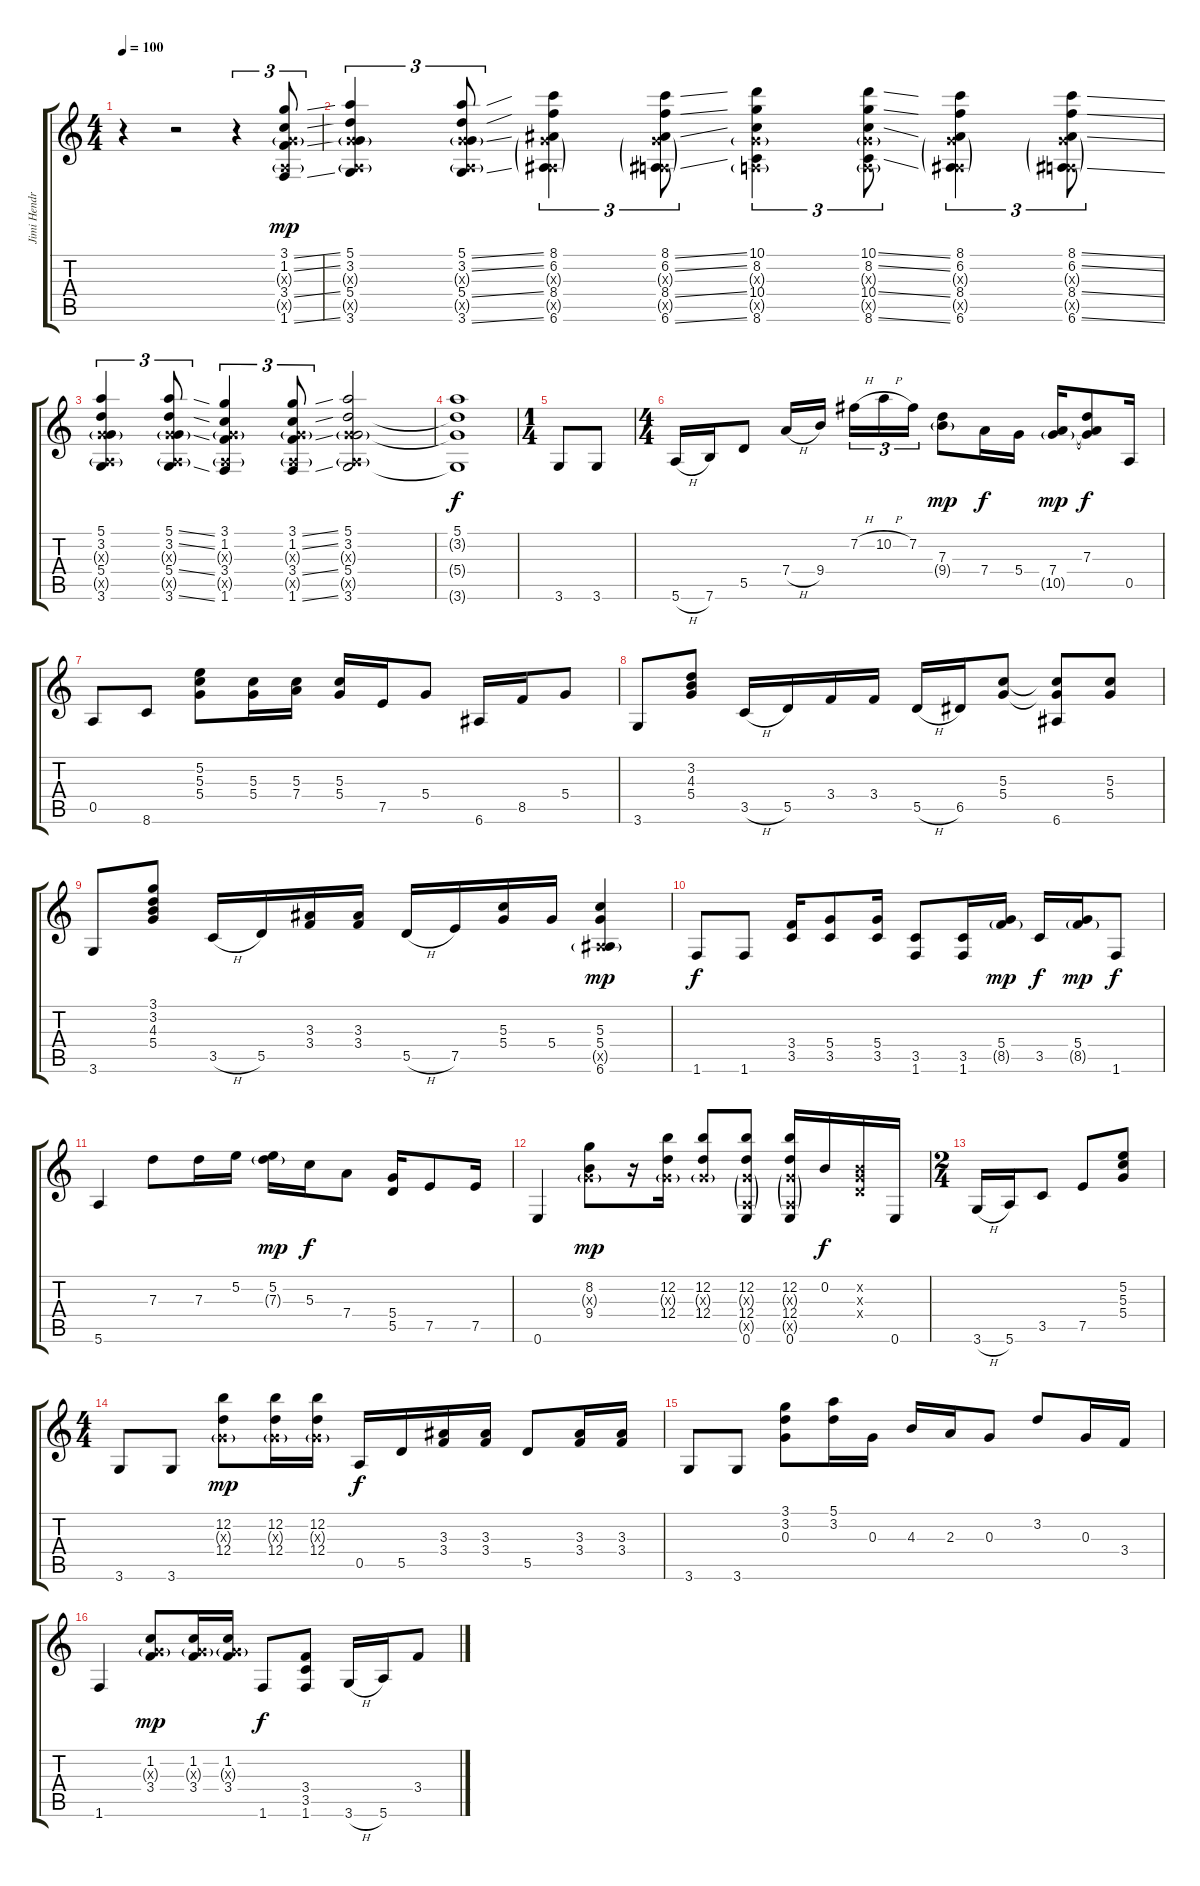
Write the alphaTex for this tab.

\track ("Jimi Hendrix" "Jimi Hendr") {instrument electricguitarjazz}
\staff {score tabs}
\tuning (E4 B3 G3 D3 A2 E2) {hide}
\ts (4 4)
\tempo 100
\clef g2
\ks c
r.4{dy mp volume 3 instrument electricguitarjazz} r.2 r.4{tu (3 2)} (3.1{ss} 1.2{ss} 0.3{g x} 3.4{ss} 0.5{g x} 1.6{ss}).8{tu (3 2) volume 13} |
(5.1 3.2 0.3{g x} 5.4 0.5{g x} 3.6).4{tu (3 2)} (5.1{ss} 3.2{ss} 0.3{g x} 5.4{ss} 0.5{g x} 3.6{ss}).8{tu (3 2)} (8.1 6.2 0.3{g x} 8.4 0.5{g x} 6.6).4{tu (3 2)} (8.1{ss} 6.2{ss} 0.3{g x} 8.4{ss} 0.5{g x} 6.6{ss}).8{tu (3 2)} (10.1 8.2 0.3{g x} 10.4 0.5{g x} 8.6).4{tu (3 2)} (10.1{ss} 8.2{ss} 0.3{g x} 10.4{ss} 0.5{g x} 8.6{ss}).8{tu (3 2)} (8.1 6.2 0.3{g x} 8.4 0.5{g x} 6.6).4{tu (3 2)} (8.1{ss} 6.2{ss} 0.3{g x} 8.4{ss} 0.5{g x} 6.6{ss}).8{tu (3 2)} |
(5.1 3.2 0.3{g x} 5.4 0.5{g x} 3.6).4{tu (3 2)} (5.1{ss} 3.2{ss} 0.3{g x} 5.4{ss} 0.5{g x} 3.6{ss}).8{tu (3 2)} (3.1 1.2 0.3{g x} 3.4 0.5{g x} 1.6).4{tu (3 2)} (3.1{ss} 1.2{ss} 0.3{g x} 3.4{ss} 0.5{g x} 1.6{ss}).8{tu (3 2)} (5.1 3.2 0.3{g x} 5.4 0.5{g x} 3.6).2 |
(5.1 3.2{t} 5.4{t} 3.6{t}).1{dy f} |
\ts (1 4)
3.6.8 3.6.8 |
\ts (4 4)
5.6{h}.16 7.6.16 5.5.8 7.4{h}.16 9.4.16 7.2{h}.16{tu (3 2)} 10.2{h}.16{tu (3 2)} 7.2.16{tu (3 2)} (7.3 9.4{g}).8{dy mp} 7.4.16{dy f} 5.4.16 (7.4 10.5{g}).16{dy mp} (7.3 7.4{t} 10.5{t}).8{dy f} 0.5.16 |
0.5.8 8.6.8 (5.2 5.3 5.4).8 (5.3 5.4).16 (5.3 7.4).16 (5.3 5.4).16 7.5.16 5.4.8 6.6.16 8.5.16 5.4.8 |
3.6.8 (3.2 4.3 5.4).8 3.5{h}.16 5.5.16 3.4.16 3.4.16 5.5{h}.16 6.5.16 (5.3 5.4).8 (5.3{t} 5.4{t} 6.6).8 (5.3 5.4).8 |
3.6.8 (3.1 3.2 4.3 5.4).8 3.5{h}.16 5.5.16 (3.3 3.4).16 (3.3 3.4).16 5.5{h}.16 7.5.16 (5.3 5.4).16 5.4.16 (5.3 5.4 0.5{g x} 6.6).4{dy mp} |
1.6.8{dy f} 1.6.8 (3.4 3.5).16 (5.4 3.5).8 (5.4 3.5).16 (3.5 1.6).8 (3.5 1.6).16 (5.4 8.5{g}).16{dy mp} 3.5.16{dy f} (5.4 8.5{g}).16{dy mp} 1.6.8{dy f} |
5.6.4 7.3.8 7.3.16 5.2.16 (5.2 7.3{g}).16{dy mp} 5.3.16{dy f} 7.4.8 (5.4 5.5).16 7.5.8 7.5.16 |
0.6.4 (8.2 0.3{g x} 9.4).8{dy mp} r.16 (12.2 0.3{g x} 12.4).16 (12.2 0.3{g x} 12.4).8 (12.2 0.3{g x} 12.4 0.5{g x} 0.6).8 (12.2 0.3{g x} 12.4 0.5{g x} 0.6).16 0.2.16{dy f} (0.2{x} 0.3{x} 0.4{x}).16 0.6.16 |
\ts (2 4)
3.6{h}.16 5.6.16 3.5.8 7.5.8 (5.2 5.3 5.4).8 |
\ts (4 4)
3.6.8 3.6.8 (12.2 0.3{g x} 12.4).8{dy mp} (12.2 0.3{g x} 12.4).16 (12.2 0.3{g x} 12.4).16 0.5.16{dy f} 5.5.16 (3.3 3.4).16 (3.3 3.4).16 5.5.8 (3.3 3.4).16 (3.3 3.4).16 |
3.6.8 3.6.8 (3.1 3.2 0.3).8 (5.1 3.2).16 0.3.16 4.3.16 2.3.16 0.3.8 3.2.8 0.3.16 3.4.16 |
1.6.4 (1.2 0.3{g x} 3.4).8{dy mp} (1.2 0.3{g x} 3.4).16 (1.2 0.3{g x} 3.4).16 1.6.8{dy f} (3.4 3.5 1.6).8 3.6{h}.16 5.6.16 3.4.8
